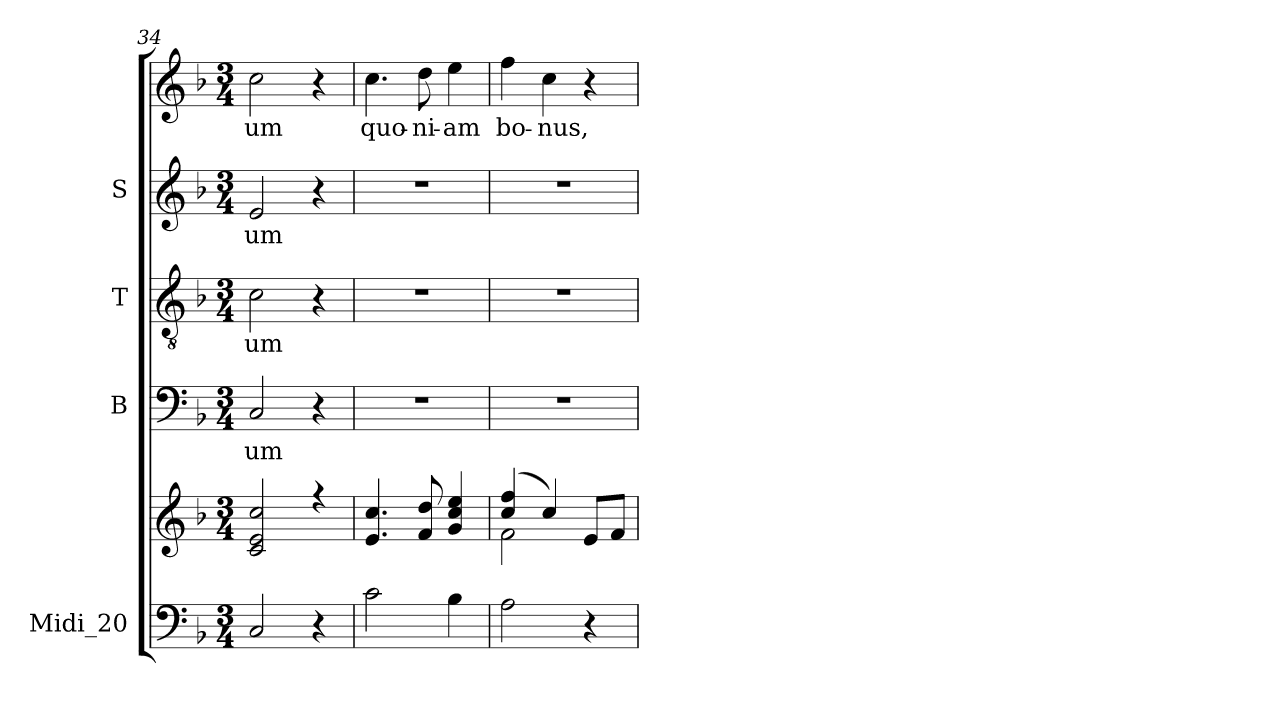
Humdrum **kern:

**kern	**kern	**kern	**text	**kern	**text	**kern	**text	**kern	**text
*part4	*part4	*part3	*part3	*part2	*part2	*part1	*part1	*part1	*part1
*staff6	*staff5	*staff4	*staff4	*staff3	*staff3	*staff2	*staff2	*staff1	*staff1
*I"Midi_20	*	*I"B	*	*I"T	*	*I"S	*	*	*
*	*	*I'B	*	*I'T	*	*I'S	*	*	*
*clefF4	*clefG2	*clefF4	*	*clefGv2	*	*clefG2	*	*clefG2	*
*k[b-]	*k[b-]	*k[b-]	*	*k[b-]	*	*k[b-]	*	*k[b-]	*
*F:	*F:	*F:	*	*F:	*	*F:	*	*F:	*
*M3/4	*M3/4	*M3/4	*	*M3/4	*	*M3/4	*	*M3/4	*
=34	=34	=34	=34	=34	=34	=34	=34	=34	=34
*	*^	*	*	*	*	*	*	*	*
!	!	!LO:N:vis=1	!	!LO:LY:b	!	!LO:LY:b	!	!LO:LY:b	!	!LO:LY:b
2C	2c/ 2e/ 2cc/	2.ryy	2C	-um	2c	-um	2e	um	2cc	-um
4r	4r	.	4r	.	4r	.	4r	.	4r	.
=35	=35	=35	=35	=35	=35	=35	=35	=35	=35	=35
!	!	!LO:N:vis=1	!LO:N:vis=1	!	!LO:N:vis=1	!	!LO:N:vis=1	!	!	!LO:LY:b
2c	4.e/ 4.cc/	2.ryy	2.r	.	2.r	.	2.r	.	4.cc	quo-
!	!	!	!	!	!	!	!	!	!	!LO:LY:b
.	8f/ 8dd/	.	.	.	.	.	.	.	8dd	-ni-
!	!	!	!	!	!	!	!	!	!	!LO:LY:b
4B-	4g/ 4cc/ 4ee/	.	.	.	.	.	.	.	4ee	-am
=36	=36	=36	=36	=36	=36	=36	=36	=36	=36	=36
!	!	!	!LO:N:vis=1	!	!LO:N:vis=1	!	!LO:N:vis=1	!	!	!LO:LY:b
2A	(>4cc/ 4ff/	2f\	2.r	.	2.r	.	2.r	.	4ff	bo-
!	!	!	!	!	!	!	!	!	!	!LO:LY:b
.	4cc/)	.	.	.	.	.	.	.	4cc	-nus,
4r	8e/L	4ryy	.	.	.	.	.	.	4r	.
.	8f/J	.	.	.	.	.	.	.	.	.
*	*v	*v	*	*	*	*	*	*	*	*
=	=	=	=	=	=	=	=	=	=
*-	*-	*-	*-	*-	*-	*-	*-	*-	*-
